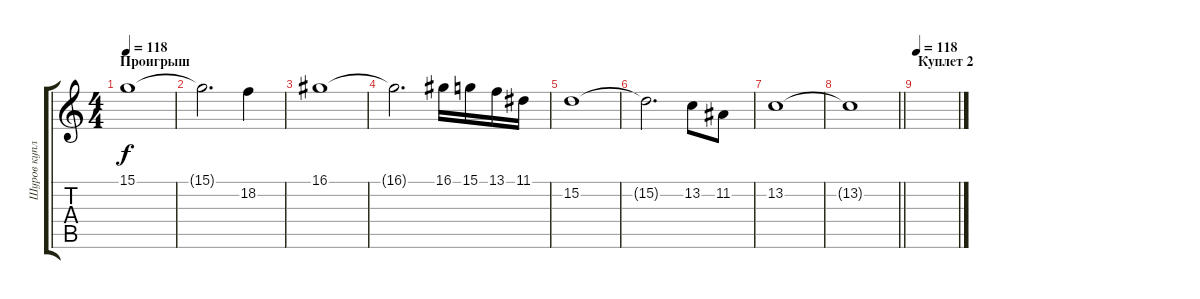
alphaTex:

\track ("Шуров куплет" "Шуров купл") {instrument accordion}
\staff {score tabs}
\tuning (E4 B3 G3 D3 A2 E2) {hide}
\ts (4 4)
\section ("" "Проигрыш")
\tempo 118
\clef g2
\ks c
15.1.1{dy f} |
15.1{t}.2{d} 18.2.4 |
16.1.1 |
16.1{t}.2{d} 16.1.16 15.1.16 13.1.16 11.1.16 |
15.2.1 |
15.2{t}.2{d} 13.2.8 11.2.8 |
13.2.1 |
\barLineRight lightlight
13.2{t}.1 |
\section ("" "Куплет 2")
\tempo 118
